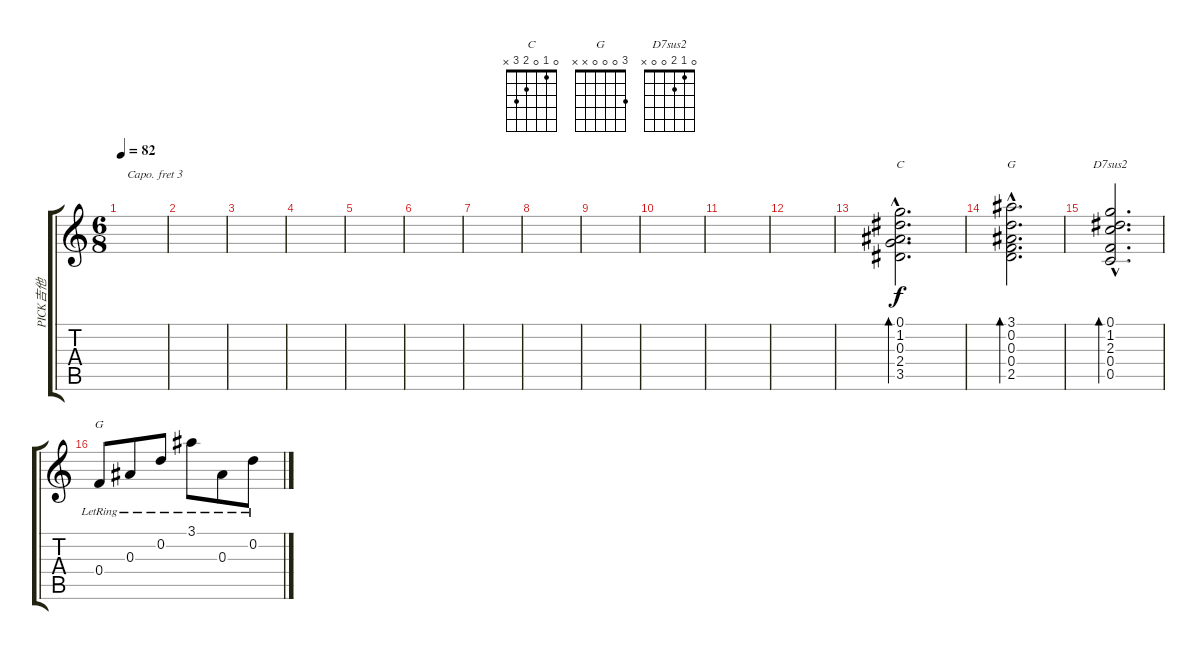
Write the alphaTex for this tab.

\track ("PICK吉他" "PICK吉他") {instrument acousticguitarsteel}
\staff {score tabs}
\capo 3
\tuning (E4 B3 G3 D3 A2 E2) {hide}
\chord ("C" 0 1 0 2 3 x)
\chord ("G" 3 0 0 0 2 3)
\chord ("D7sus2" 0 1 2 0 0 x)
\chord ("G" 3 0 0 0 x x)
\ts (6 8)
\tempo 82
\clef g2
\ks c
|
|
|
|
|
|
|
|
|
|
|
|
(0.1{hac} 1.2{hac} 0.3{hac} 2.4{hac} 3.5{hac}).2{d bd 120 ch "C"} |
(3.1{hac} 0.2{hac} 0.3{hac} 0.4{hac} 2.5{hac}).2{d bd 120 ch "G"} |
(0.1{hac} 1.2{hac} 2.3{hac} 0.4{hac} 0.5{hac}).2{d bd 120 ch "D7sus2"} |
0.4{lr}.8{ch "G"} 0.3{lr}.8 0.2{lr}.8 3.1{lr}.8 0.3{lr}.8 0.2{lr}.8
